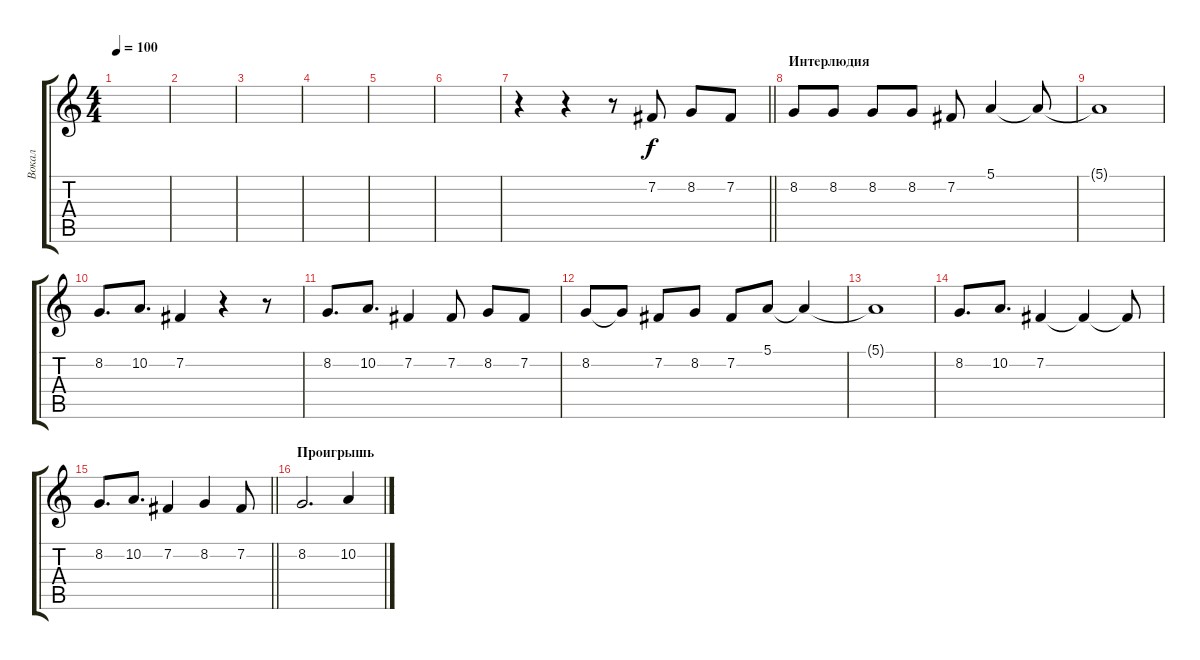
\track ("Вокал" "Вокал") {instrument altosax}
\staff {score tabs}
\tuning (E4 B3 G3 D3 A2 E2) {hide}
\ts (4 4)
\tempo 100
\clef g2
\ks c
|
|
|
|
|
|
\barLineRight lightlight
r.4 r.4 r.8 7.2.8 8.2.8 7.2.8 |
\section ("" "Интерлюдия")
8.2.8 8.2.8 8.2.8 8.2.8 7.2.8 5.1.4 5.1{t}.8 |
5.1{t}.1 |
8.2.8{d} 10.2.8{d} 7.2.4 r.4 r.8 |
8.2.8{d} 10.2.8{d} 7.2.4 7.2.8 8.2.8 7.2.8 |
8.2.8 8.2{t}.8 7.2.8 8.2.8 7.2.8 5.1.8 5.1{t}.4 |
5.1{t}.1 |
8.2.8{d} 10.2.8{d} 7.2.4 7.2{t}.4 7.2{t}.8 |
\barLineRight lightlight
8.2.8{d} 10.2.8{d} 7.2.4 8.2.4 7.2.8 |
\section ("" "Проигрышь")
8.2.2{d} 10.2.4
